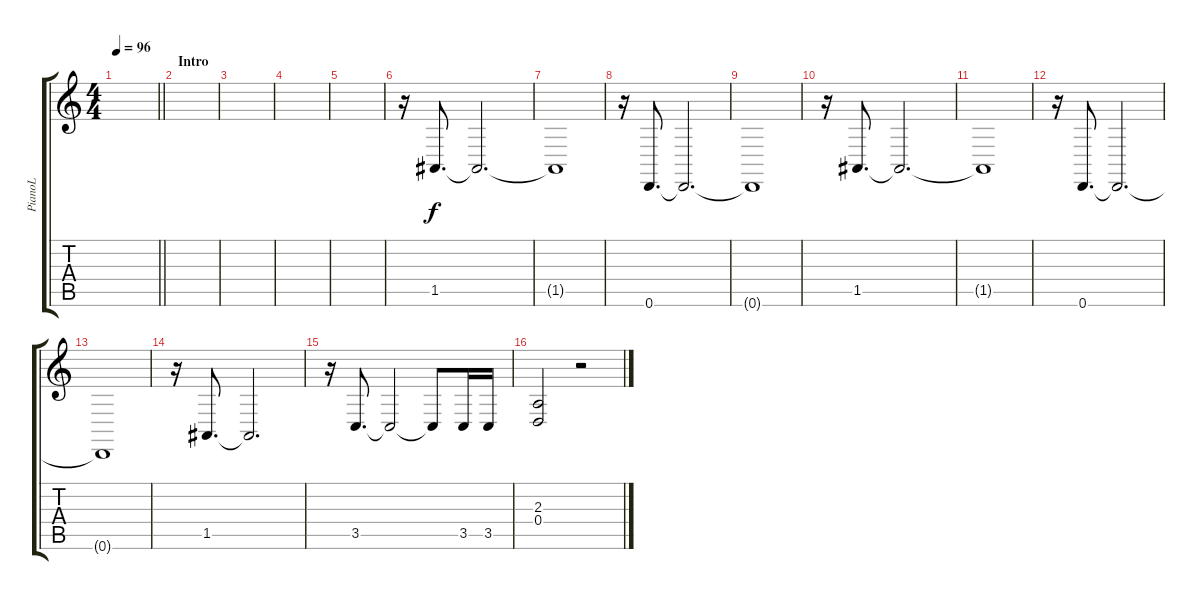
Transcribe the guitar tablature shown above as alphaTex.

\track ("PianoL" "PianoL") {instrument acousticgrandpiano}
\staff {score tabs}
\tuning (E4 B3 G3 D3 A2 D2) {hide}
\ts (4 4)
\tempo 96
\clef g2
\barLineRight lightlight
\ks c
|
\section ("" "Intro")
|
|
|
|
r.16 1.5.8{d} 1.5{t}.2{d} |
1.5{t}.1 |
r.16 0.6.8{d} 0.6{t}.2{d} |
0.6{t}.1 |
r.16 1.5.8{d} 1.5{t}.2{d} |
1.5{t}.1 |
r.16 0.6.8{d} 0.6{t}.2{d} |
0.6{t}.1 |
r.16 1.5.8{d} 1.5{t}.2{d} |
r.16 3.5.8{d} 3.5{t}.2 3.5{t}.8 3.5.16 3.5.16 |
(2.3 0.4).2 r.2
